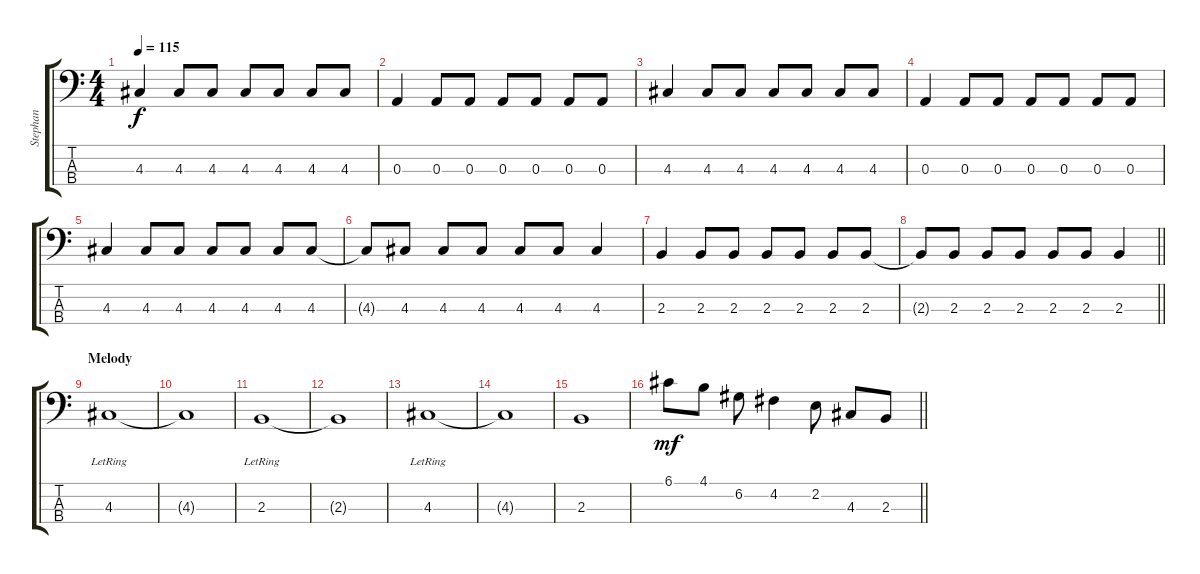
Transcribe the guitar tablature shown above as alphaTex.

\track ("Stephan" "Stephan") {instrument electricbassfinger}
\staff {score tabs}
\tuning (G2 D2 A1 E1) {hide}
\ts (4 4)
\tempo 115
\clef f4
\ks c
4.3.4{dy f} 4.3.8 4.3.8 4.3.8 4.3.8 4.3.8 4.3.8 |
0.3.4 0.3.8 0.3.8 0.3.8 0.3.8 0.3.8 0.3.8 |
4.3.4 4.3.8 4.3.8 4.3.8 4.3.8 4.3.8 4.3.8 |
0.3.4 0.3.8 0.3.8 0.3.8 0.3.8 0.3.8 0.3.8 |
4.3.4 4.3.8 4.3.8 4.3.8 4.3.8 4.3.8 4.3.8 |
4.3{t}.8 4.3.8 4.3.8 4.3.8 4.3.8 4.3.8 4.3.4 |
2.3.4 2.3.8 2.3.8 2.3.8 2.3.8 2.3.8 2.3.8 |
\barLineRight lightlight
2.3{t}.8 2.3.8 2.3.8 2.3.8 2.3.8 2.3.8 2.3.4 |
\section ("" "Melody")
4.3{lr}.1{volume 13 instrument electricbassfinger} |
4.3{t}.1 |
2.3{lr}.1 |
2.3{t}.1 |
4.3{lr}.1 |
4.3{t}.1 |
2.3.1 |
\barLineRight lightlight
6.1.8{dy mf} 4.1.8 6.2.8 4.2.4 2.2.8 4.3.8 2.3.8
